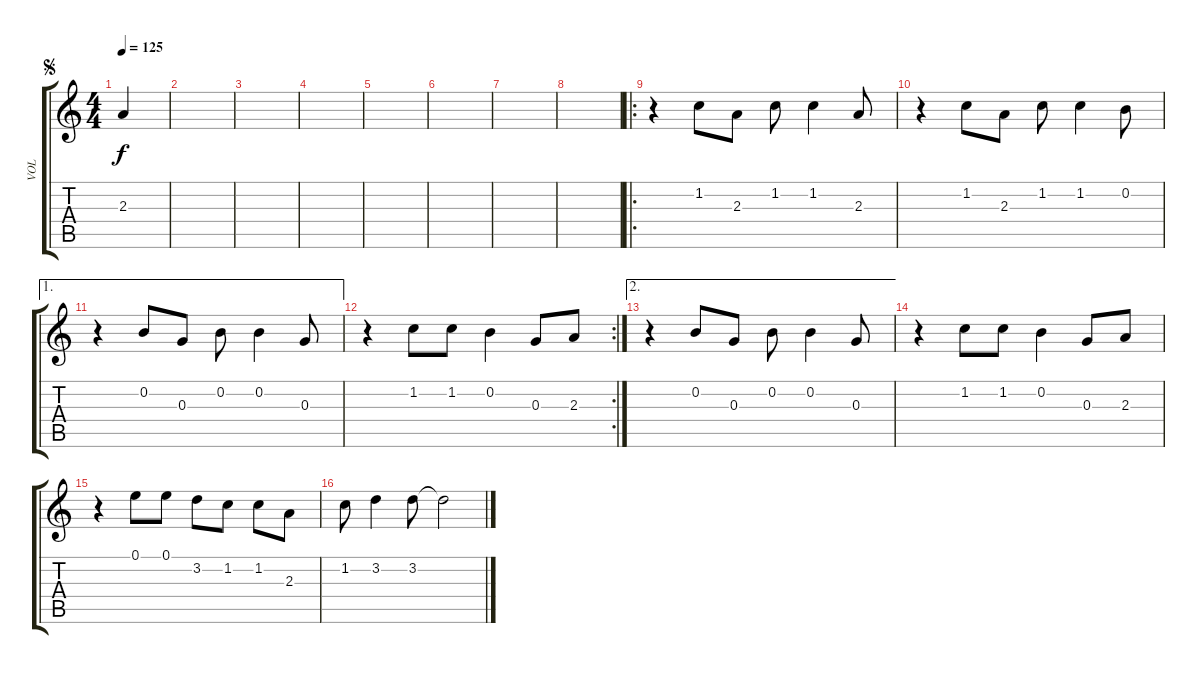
\track ("VOL" "VOL") {instrument guitarharmonics}
\staff {score tabs}
\tuning (E4 B3 G3 D3 A2 E2) {hide}
\ts (4 4)
\jump segno
\tempo 125
\clef g2
\ks c
2.3.4{dy f} |
|
|
|
|
|
|
|
\ro
r.4 1.2.8 2.3.8 1.2.8 1.2.4 2.3.8 |
r.4 1.2.8 2.3.8 1.2.8 1.2.4 0.2.8 |
\ae 1
r.4 0.2.8 0.3.8 0.2.8 0.2.4 0.3.8 |
\rc 2
r.4 1.2.8 1.2.8 0.2.4 0.3.8 2.3.8 |
\ae 2
r.4 0.2.8 0.3.8 0.2.8 0.2.4 0.3.8 |
r.4 1.2.8 1.2.8 0.2.4 0.3.8 2.3.8 |
r.4 0.1.8 0.1.8 3.2.8 1.2.8 1.2.8 2.3.8 |
1.2.8 3.2.4 3.2.8 3.2{t}.2
